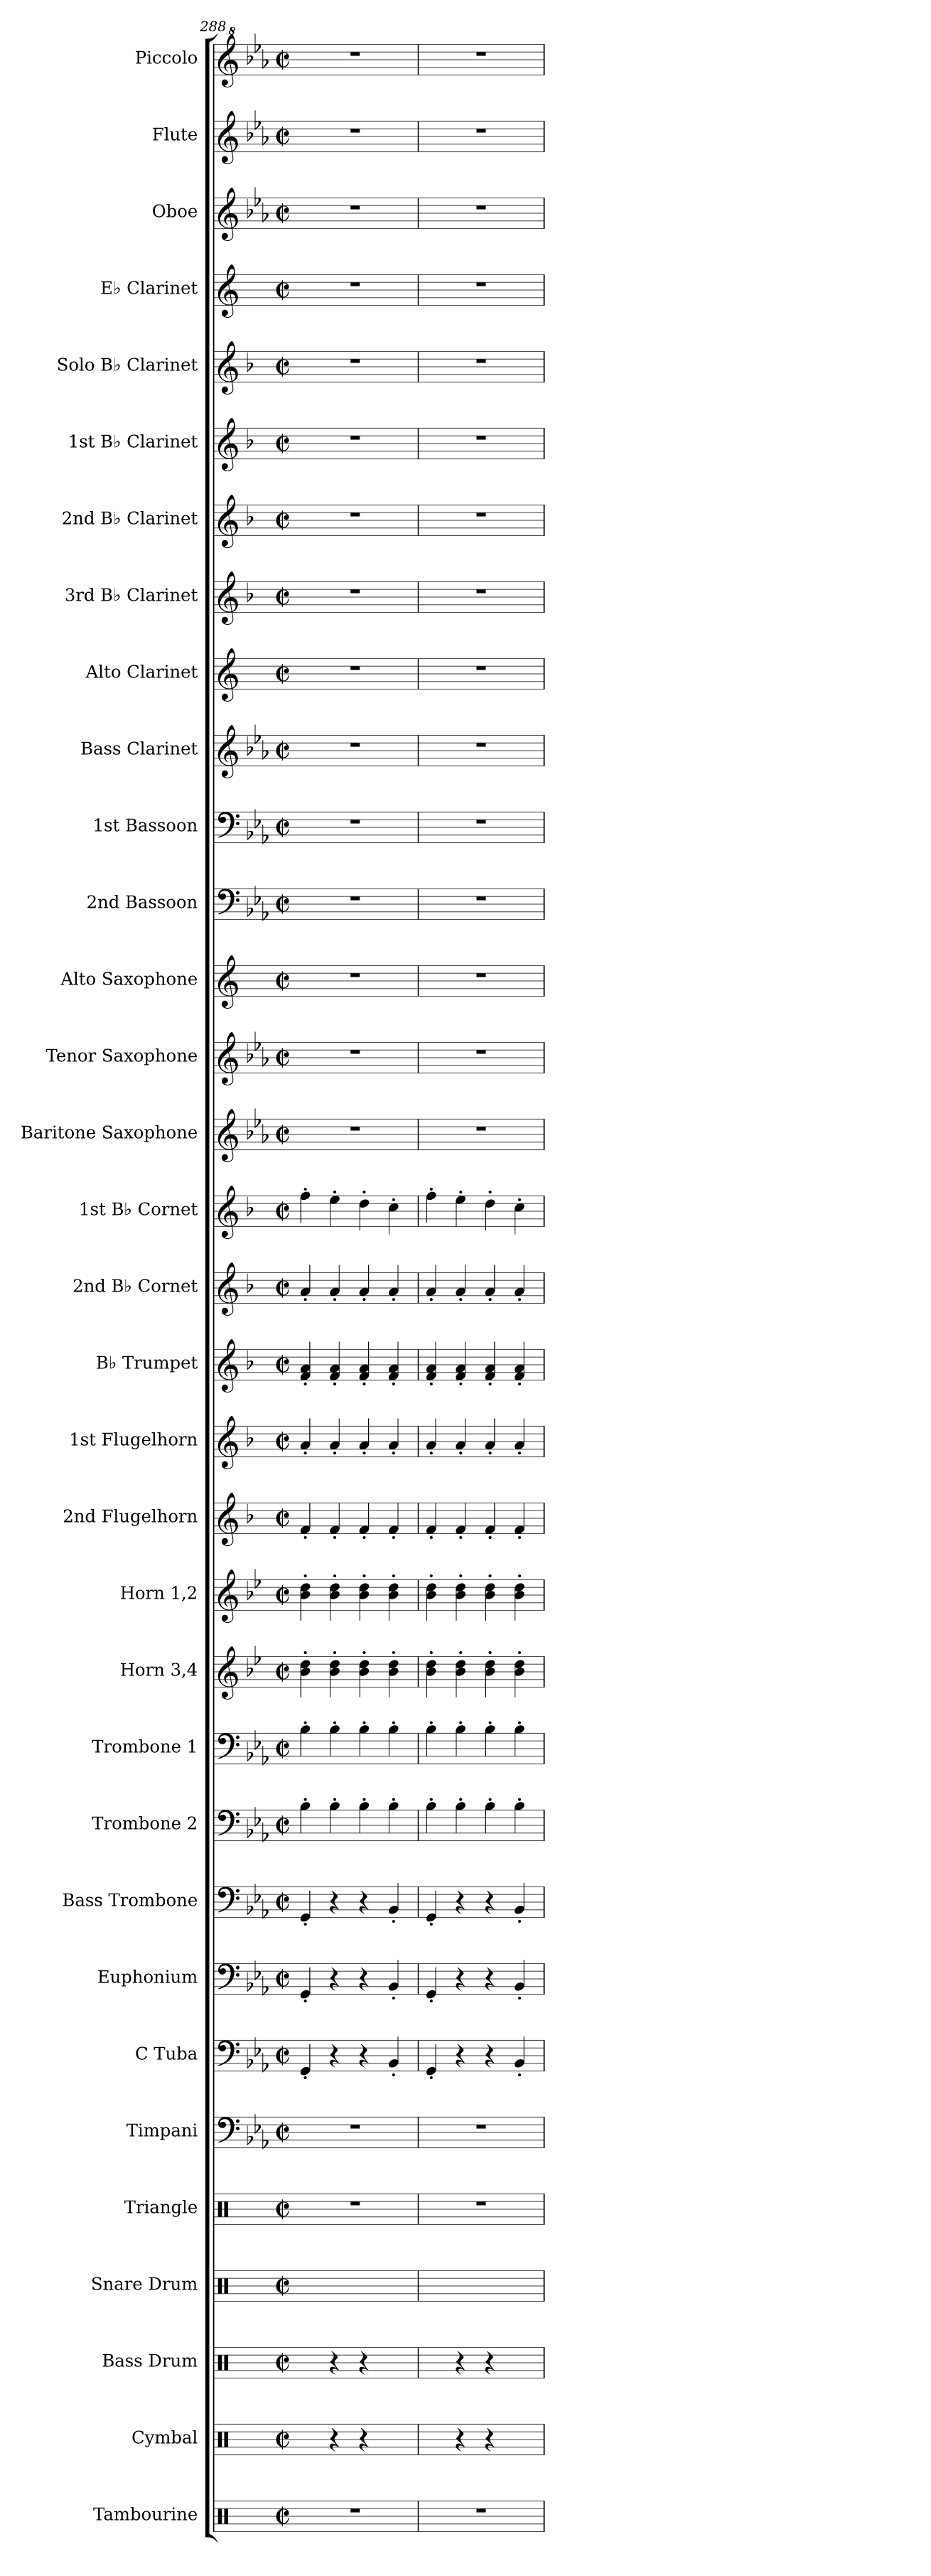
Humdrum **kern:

**kern	**kern	**kern	**kern	**kern	**kern	**kern	**kern	**kern	**kern	**kern	**kern	**kern	**kern	**kern	**kern	**kern	**kern	**kern	**kern	**kern	**kern	**kern	**kern	**kern	**kern	**kern	**kern	**kern	**kern	**kern	**kern	**kern
*part33	*part32	*part31	*part30	*part29	*part28	*part27	*part26	*part25	*part24	*part23	*part22	*part21	*part20	*part19	*part18	*part17	*part16	*part15	*part14	*part13	*part12	*part11	*part10	*part9	*part8	*part7	*part6	*part5	*part4	*part3	*part2	*part1
*staff33	*staff32	*staff31	*staff30	*staff29	*staff28	*staff27	*staff26	*staff25	*staff24	*staff23	*staff22	*staff21	*staff20	*staff19	*staff18	*staff17	*staff16	*staff15	*staff14	*staff13	*staff12	*staff11	*staff10	*staff9	*staff8	*staff7	*staff6	*staff5	*staff4	*staff3	*staff2	*staff1
*I"Tambourine	*I"Cymbal	*I"Bass Drum	*I"Snare Drum	*I"Triangle	*I"Timpani	*I"C Tuba	*I"Euphonium	*I"Bass Trombone	*I"Trombone 2	*I"Trombone 1	*I"Horn 3,4	*I"Horn 1,2	*I"2nd Flugelhorn	*I"1st Flugelhorn	*I"B♭ Trumpet	*I"2nd B♭ Cornet	*I"1st B♭ Cornet	*I"Baritone Saxophone	*I"Tenor Saxophone	*I"Alto Saxophone	*I"2nd Bassoon	*I"1st Bassoon	*I"Bass Clarinet	*I"Alto Clarinet	*I"3rd B♭ Clarinet	*I"2nd B♭ Clarinet	*I"1st B♭ Clarinet	*I"Solo B♭ Clarinet	*I"E♭ Clarinet	*I"Oboe	*I"Flute	*I"Piccolo
*I'Tamb.	*I'Cym.	*I'B. Dr.	*I'Sn. Dr.	*I'Trgl.	*I'Timp.	*I'C Tu.	*I'Eu.	*I'B. Trb.	*I'Trb. 2	*I'Trb. 1	*I'Hn. 3,4	*I'Hn. 1,2	*I'2nd Flghn.	*I'1st Flghn.	*I'B♭ Tpt.	*I'2nd B♭ Cnt.	*I'1st B♭ Cnt.	*I'Bar. Sax.	*I'T. Sax.	*I'A. Sax.	*I'2nd Bsn.	*I'1st Bsn.	*I'B. Cl.	*I'A. Cl.	*I'3rd B♭ Cl.	*I'2nd B♭ Cl.	*I'1st B♭ Cl.	*I'Solo B♭ Cl.	*I'E♭ Cl.	*I'Ob.	*I'Fl.	*I'Picc.
!!LO:PB:g=z
*clefX	*clefX	*clefX	*clefX	*clefX	*clefF4	*clefF4	*clefF4	*clefF4	*clefF4	*clefF4	*clefG2	*clefG2	*clefG2	*clefG2	*clefG2	*clefG2	*clefG2	*clefG2	*clefG2	*clefG2	*clefF4	*clefF4	*clefG2	*clefG2	*clefG2	*clefG2	*clefG2	*clefG2	*clefG2	*clefG2	*clefG2	*clefG^2
*	*	*	*	*	*	*	*	*	*	*	*ITrd4c7	*ITrd4c7	*ITrd1c2	*ITrd1c2	*ITrd1c2	*ITrd1c2	*ITrd1c2	*ITrd12c21	*ITrd8c14	*ITrd5c9	*	*	*ITrd8c14	*ITrd5c9	*ITrd1c2	*ITrd1c2	*ITrd1c2	*ITrd1c2	*ITrd-2c-3	*	*	*ITrd-7c-12
*k[]	*k[]	*k[]	*k[]	*k[]	*k[b-e-a-]	*k[b-e-a-]	*k[b-e-a-]	*k[b-e-a-]	*k[b-e-a-]	*k[b-e-a-]	*k[b-e-a-]	*k[b-e-a-]	*k[b-e-a-]	*k[b-e-a-]	*k[b-e-a-]	*k[b-e-a-]	*k[b-e-a-]	*k[b-e-a-]	*k[b-e-a-]	*k[b-e-a-]	*k[b-e-a-]	*k[b-e-a-]	*k[b-e-a-]	*k[b-e-a-]	*k[b-e-a-]	*k[b-e-a-]	*k[b-e-a-]	*k[b-e-a-]	*k[b-e-a-]	*k[b-e-a-]	*k[b-e-a-]	*k[b-e-a-]
*C:	*C:	*C:	*C:	*C:	*E-:	*E-:	*E-:	*E-:	*E-:	*E-:	*E-:	*E-:	*E-:	*E-:	*E-:	*E-:	*E-:	*E-:	*E-:	*E-:	*E-:	*E-:	*E-:	*E-:	*E-:	*E-:	*E-:	*E-:	*E-:	*E-:	*E-:	*E-:
*M2/2	*M2/2	*M2/2	*M2/2	*M2/2	*M2/2	*M2/2	*M2/2	*M2/2	*M2/2	*M2/2	*M2/2	*M2/2	*M2/2	*M2/2	*M2/2	*M2/2	*M2/2	*M2/2	*M2/2	*M2/2	*M2/2	*M2/2	*M2/2	*M2/2	*M2/2	*M2/2	*M2/2	*M2/2	*M2/2	*M2/2	*M2/2	*M2/2
*met(c|)	*met(c|)	*met(c|)	*met(c|)	*met(c|)	*met(c|)	*met(c|)	*met(c|)	*met(c|)	*met(c|)	*met(c|)	*met(c|)	*met(c|)	*met(c|)	*met(c|)	*met(c|)	*met(c|)	*met(c|)	*met(c|)	*met(c|)	*met(c|)	*met(c|)	*met(c|)	*met(c|)	*met(c|)	*met(c|)	*met(c|)	*met(c|)	*met(c|)	*met(c|)	*met(c|)	*met(c|)	*met(c|)
=288	=288	=288	=288	=288	=288	=288	=288	=288	=288	=288	=288	=288	=288	=288	=288	=288	=288	=288	=288	=288	=288	=288	=288	=288	=288	=288	=288	=288	=288	=288	=288	=288
1r	4R\	4R\	4R\	1r	1r	4GG'/	4GG'/	4GG'/	4B-'\	4B-'\	4e-\' 4g\'	4e-\' 4g\'	4e-'/	4g'/	4e-/' 4g/'	4g'/	4ee-'\	1r	1r	1r	1r	1r	1r	1r	1r	1r	1r	1r	1r	1r	1r	1r
.	4r	4r	4R\	.	.	4r	4r	4r	4B-'\	4B-'\	4e-\' 4g\'	4e-\' 4g\'	4e-'/	4g'/	4e-/' 4g/'	4g'/	4dd'\	.	.	.	.	.	.	.	.	.	.	.	.	.	.	.
.	4r	4r	4R\	.	.	4r	4r	4r	4B-'\	4B-'\	4e-\' 4g\'	4e-\' 4g\'	4e-'/	4g'/	4e-/' 4g/'	4g'/	4cc'\	.	.	.	.	.	.	.	.	.	.	.	.	.	.	.
.	4R\	4R\	4R\	.	.	4BB-'/	4BB-'/	4BB-'/	4B-'\	4B-'\	4e-\' 4g\'	4e-\' 4g\'	4e-'/	4g'/	4e-/' 4g/'	4g'/	4b-'\	.	.	.	.	.	.	.	.	.	.	.	.	.	.	.
=289	=289	=289	=289	=289	=289	=289	=289	=289	=289	=289	=289	=289	=289	=289	=289	=289	=289	=289	=289	=289	=289	=289	=289	=289	=289	=289	=289	=289	=289	=289	=289	=289
1r	4R\	4R\	4R\	1r	1r	4GG'/	4GG'/	4GG'/	4B-'\	4B-'\	4e-\' 4g\'	4e-\' 4g\'	4e-'/	4g'/	4e-/' 4g/'	4g'/	4ee-'\	1r	1r	1r	1r	1r	1r	1r	1r	1r	1r	1r	1r	1r	1r	1r
.	4r	4r	4R\	.	.	4r	4r	4r	4B-'\	4B-'\	4e-\' 4g\'	4e-\' 4g\'	4e-'/	4g'/	4e-/' 4g/'	4g'/	4dd'\	.	.	.	.	.	.	.	.	.	.	.	.	.	.	.
.	4r	4r	4R\	.	.	4r	4r	4r	4B-'\	4B-'\	4e-\' 4g\'	4e-\' 4g\'	4e-'/	4g'/	4e-/' 4g/'	4g'/	4cc'\	.	.	.	.	.	.	.	.	.	.	.	.	.	.	.
.	4R\	4R\	4R\	.	.	4BB-'/	4BB-'/	4BB-'/	4B-'\	4B-'\	4e-\' 4g\'	4e-\' 4g\'	4e-'/	4g'/	4e-/' 4g/'	4g'/	4b-'\	.	.	.	.	.	.	.	.	.	.	.	.	.	.	.
=	=	=	=	=	=	=	=	=	=	=	=	=	=	=	=	=	=	=	=	=	=	=	=	=	=	=	=	=	=	=	=	=
*-	*-	*-	*-	*-	*-	*-	*-	*-	*-	*-	*-	*-	*-	*-	*-	*-	*-	*-	*-	*-	*-	*-	*-	*-	*-	*-	*-	*-	*-	*-	*-	*-
